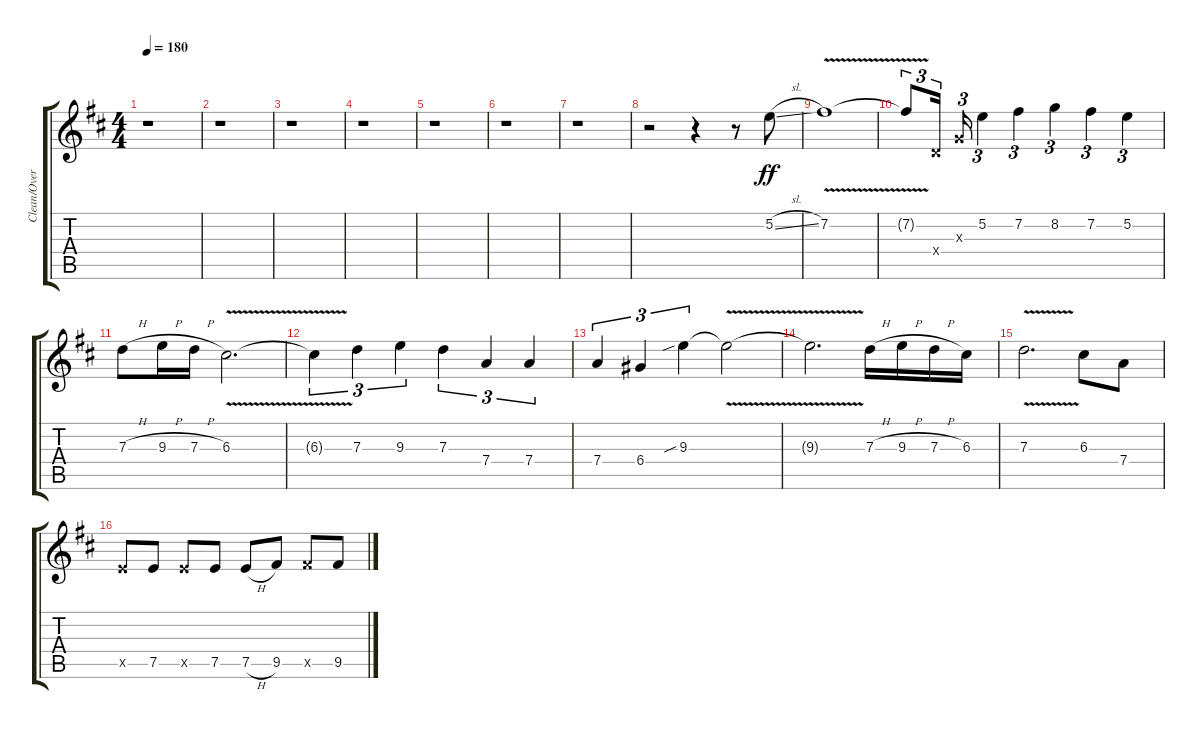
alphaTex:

\track ("Clean/Overdriven Guitar 1" "Clean/Over") {instrument electricguitarjazz}
\staff {score tabs}
\tuning (E4 B3 G3 D3 A2 D2) {hide}
\ts (4 4)
\tempo 180
\clef g2
\ks d
r.1{dy ff instrument electricguitarjazz} |
r.1 |
r.1 |
r.1 |
r.1 |
r.1 |
r.1 |
r.2 r.4 r.8 5.2{sl}.8 |
7.2{v}.1 |
7.2{t}.8{tu (3 2)} 0.4{x}.16{tu (3 2)} 0.3{x}.16{tu (3 2)} 5.2.4{tu (3 2)} 7.2.4{tu (3 2)} 8.2.4{tu (3 2)} 7.2.4{tu (3 2)} 5.2.4{tu (3 2)} |
7.3{h}.8 9.3{h}.16 7.3{h}.16 6.3{v}.2{d} |
6.3{t}.4{tu (3 2)} 7.3.4{tu (3 2)} 9.3.4{tu (3 2)} 7.3.4{tu (3 2)} 7.4.4{tu (3 2)} 7.4.4{tu (3 2)} |
7.4.4{tu (3 2)} 6.4.4{tu (3 2)} 9.3{sib}.4{tu (3 2)} 9.3{v t}.2 |
9.3{v t}.2{d} 7.3{h}.16 9.3{h}.16 7.3{h}.16 6.3.16 |
7.3{v}.2{d} 6.3.8 7.4.8 |
7.5{x}.8 7.5.8 7.5{x}.8 7.5.8 7.5{h}.8 9.5.8 9.5{x}.8 9.5.8
